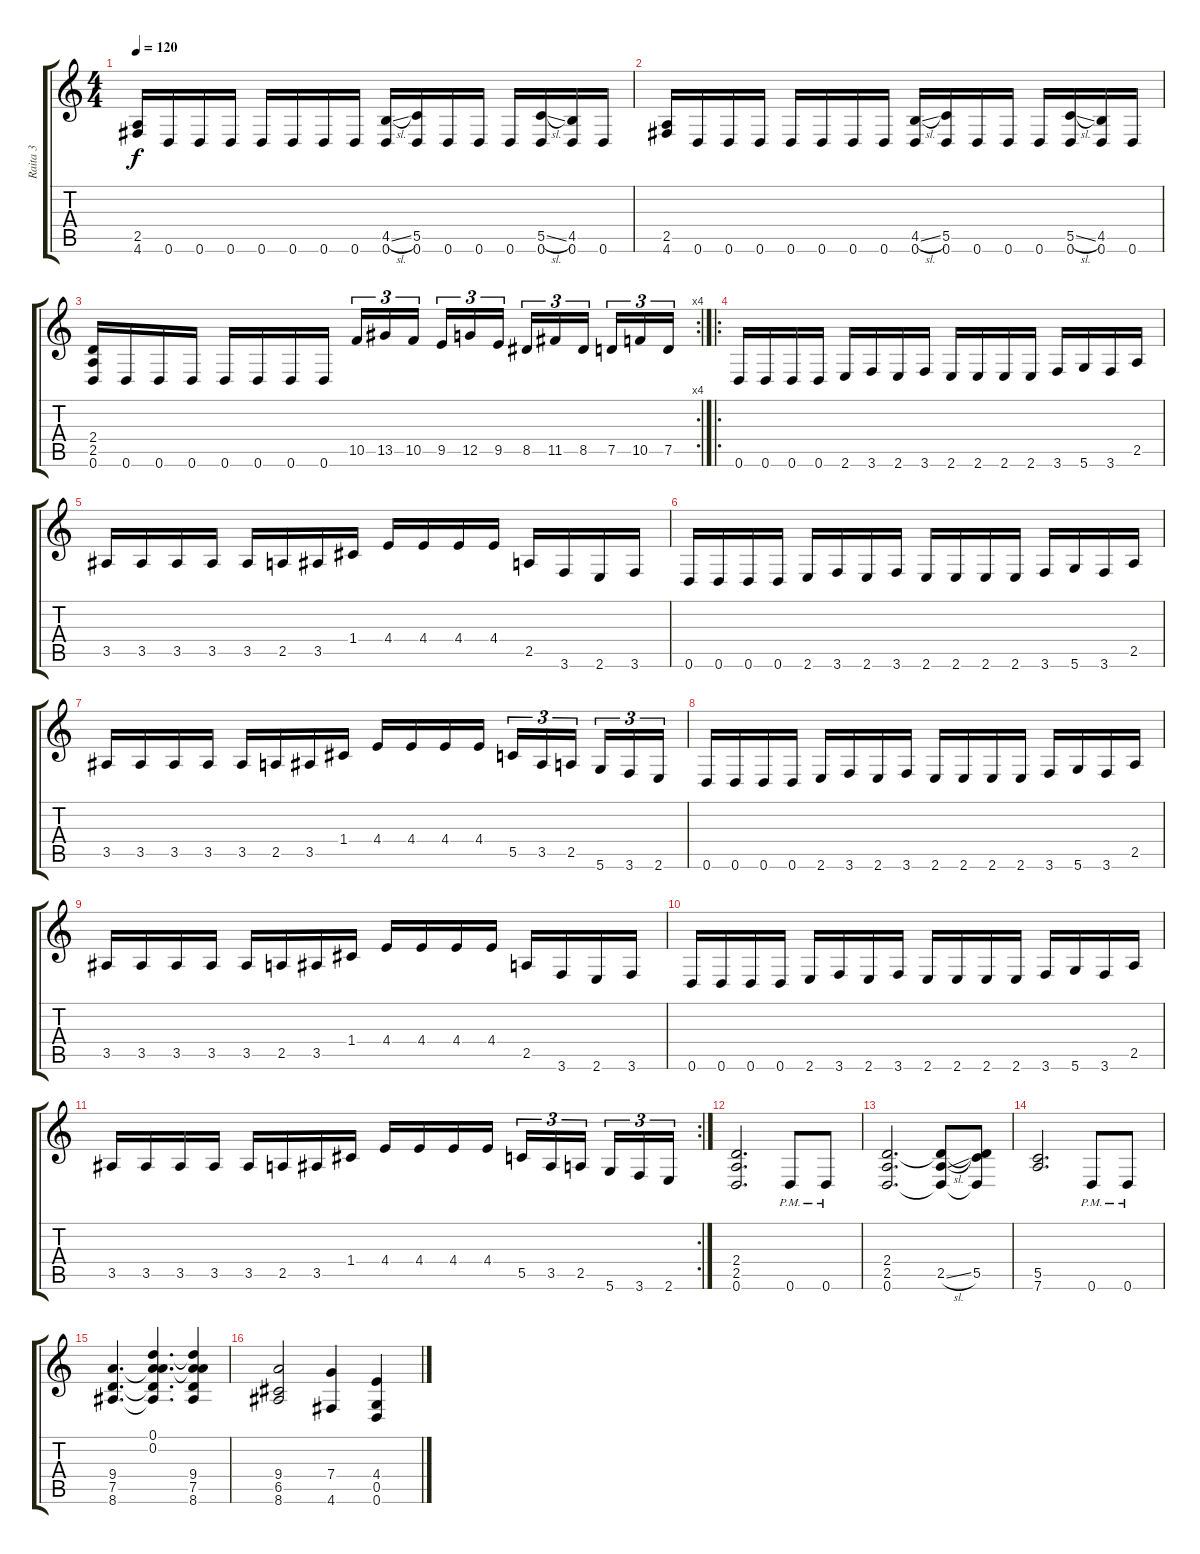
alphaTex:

\track ("Raita 3" "Raita 3") {instrument distortionguitar}
\staff {score tabs}
\tuning (D4 A3 F3 C3 G2 D2) {hide}
\ts (4 4)
\tempo 120
\clef g2
\ks c
(2.5 4.6).16{dy f} 0.6.16 0.6.16 0.6.16 0.6.16 0.6.16 0.6.16 0.6.16 (4.5{sl} 0.6).16 (5.5 0.6).16 0.6.16 0.6.16 0.6.16 (5.5{sl} 0.6).16 (4.5 0.6).16 0.6.16 |
(2.5 4.6).16 0.6.16 0.6.16 0.6.16 0.6.16 0.6.16 0.6.16 0.6.16 (4.5{sl} 0.6).16 (5.5 0.6).16 0.6.16 0.6.16 0.6.16 (5.5{sl} 0.6).16 (4.5 0.6).16 0.6.16 |
\rc 4
(2.4 2.5 0.6).16 0.6.16 0.6.16 0.6.16 0.6.16 0.6.16 0.6.16 0.6.16 10.5.16{tu (3 2)} 13.5.16{tu (3 2)} 10.5.16{tu (3 2) beam splitsecondary} 9.5.16{tu (3 2)} 12.5.16{tu (3 2)} 9.5.16{tu (3 2)} 8.5.16{tu (3 2)} 11.5.16{tu (3 2)} 8.5.16{tu (3 2) beam splitsecondary} 7.5.16{tu (3 2)} 10.5.16{tu (3 2)} 7.5.16{tu (3 2)} |
\ro
0.6.16 0.6.16 0.6.16 0.6.16 2.6.16 3.6.16 2.6.16 3.6.16 2.6.16 2.6.16 2.6.16 2.6.16 3.6.16 5.6.16 3.6.16 2.5.16 |
3.5.16 3.5.16 3.5.16 3.5.16 3.5.16 2.5.16 3.5.16 1.4.16 4.4.16 4.4.16 4.4.16 4.4.16 2.5.16 3.6.16 2.6.16 3.6.16 |
0.6.16 0.6.16 0.6.16 0.6.16 2.6.16 3.6.16 2.6.16 3.6.16 2.6.16 2.6.16 2.6.16 2.6.16 3.6.16 5.6.16 3.6.16 2.5.16 |
3.5.16 3.5.16 3.5.16 3.5.16 3.5.16 2.5.16 3.5.16 1.4.16 4.4.16 4.4.16 4.4.16 4.4.16 5.5.16{tu (3 2)} 3.5.16{tu (3 2)} 2.5.16{tu (3 2) beam splitsecondary} 5.6.16{tu (3 2)} 3.6.16{tu (3 2)} 2.6.16{tu (3 2)} |
0.6.16 0.6.16 0.6.16 0.6.16 2.6.16 3.6.16 2.6.16 3.6.16 2.6.16 2.6.16 2.6.16 2.6.16 3.6.16 5.6.16 3.6.16 2.5.16 |
3.5.16 3.5.16 3.5.16 3.5.16 3.5.16 2.5.16 3.5.16 1.4.16 4.4.16 4.4.16 4.4.16 4.4.16 2.5.16 3.6.16 2.6.16 3.6.16 |
0.6.16 0.6.16 0.6.16 0.6.16 2.6.16 3.6.16 2.6.16 3.6.16 2.6.16 2.6.16 2.6.16 2.6.16 3.6.16 5.6.16 3.6.16 2.5.16 |
\rc 2
3.5.16 3.5.16 3.5.16 3.5.16 3.5.16 2.5.16 3.5.16 1.4.16 4.4.16 4.4.16 4.4.16 4.4.16 5.5.16{tu (3 2)} 3.5.16{tu (3 2)} 2.5.16{tu (3 2) beam splitsecondary} 5.6.16{tu (3 2)} 3.6.16{tu (3 2)} 2.6.16{tu (3 2)} |
(2.4 2.5 0.6).2{d} 0.6{pm}.8 0.6{pm}.8 |
(2.4 2.5 0.6).2{d} (2.4{t} 2.5{sl} 0.6{t}).8 (2.4{t} 5.5 0.6{t}).8 |
(5.5 7.6).2{d} 0.6{pm}.8 0.6{pm}.8 |
(9.4 7.5 8.6).4{d} (0.1 0.2 9.4{t} 7.5{t} 8.6{t}).4{d} (0.1{t} 0.2{t} 9.4 7.5 8.6).4 |
(9.4 6.5 8.6).2 (7.4 4.6).4 (4.4 0.5 0.6).4
